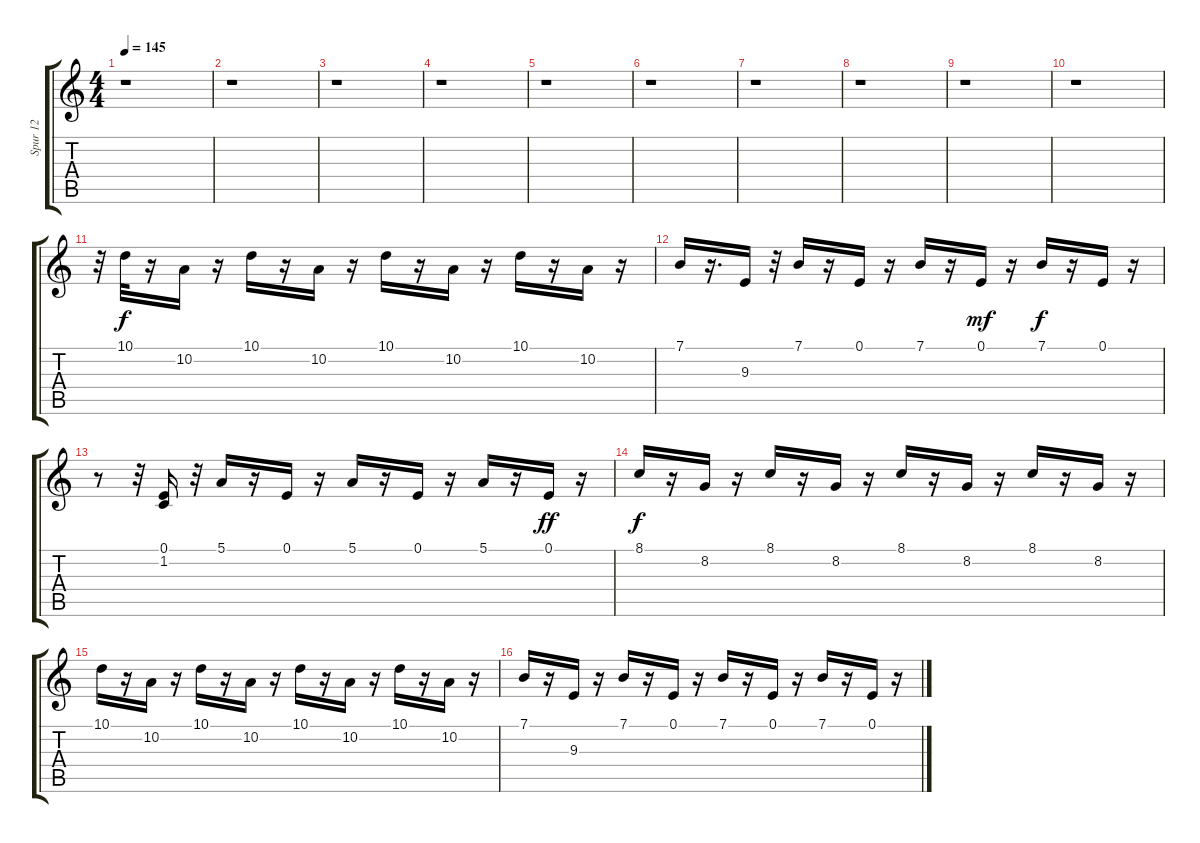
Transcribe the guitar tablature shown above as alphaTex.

\track ("Spur 12" "Spur 12") {instrument lead2sawtooth}
\staff {score tabs}
\tuning (E4 B3 G3 D3 A2 E2) {hide}
\ts (4 4)
\tempo 145
\clef g2
\ks c
r.1{dy f} |
r.1 |
r.1 |
r.1 |
r.1 |
r.1 |
r.1 |
r.1 |
r.1 |
r.1 |
r.32 10.1.32 r.16 10.2.16 r.16 10.1.16 r.16 10.2.16 r.16 10.1.16 r.16 10.2.16 r.16 10.1.16 r.16 10.2.16 r.16 |
7.1.16 r.16{d} 9.3.16 r.32 7.1.16 r.16 0.1.16 r.16 7.1.16 r.16 0.1.16{dy mf} r.16 7.1.16{dy f} r.16 0.1.16 r.16 |
r.8 r.32 (0.1 1.2).16 r.32 5.1.16 r.16 0.1.16 r.16 5.1.16 r.16 0.1.16 r.16 5.1.16 r.16 0.1.16{dy ff} r.16 |
8.1.16{dy f} r.16 8.2.16 r.16 8.1.16 r.16 8.2.16 r.16 8.1.16 r.16 8.2.16 r.16 8.1.16 r.16 8.2.16 r.16 |
10.1.16 r.16 10.2.16 r.16 10.1.16 r.16 10.2.16 r.16 10.1.16 r.16 10.2.16 r.16 10.1.16 r.16 10.2.16 r.16 |
7.1.16 r.16 9.3.16 r.16 7.1.16 r.16 0.1.16 r.16 7.1.16 r.16 0.1.16 r.16 7.1.16 r.16 0.1.16 r.16
